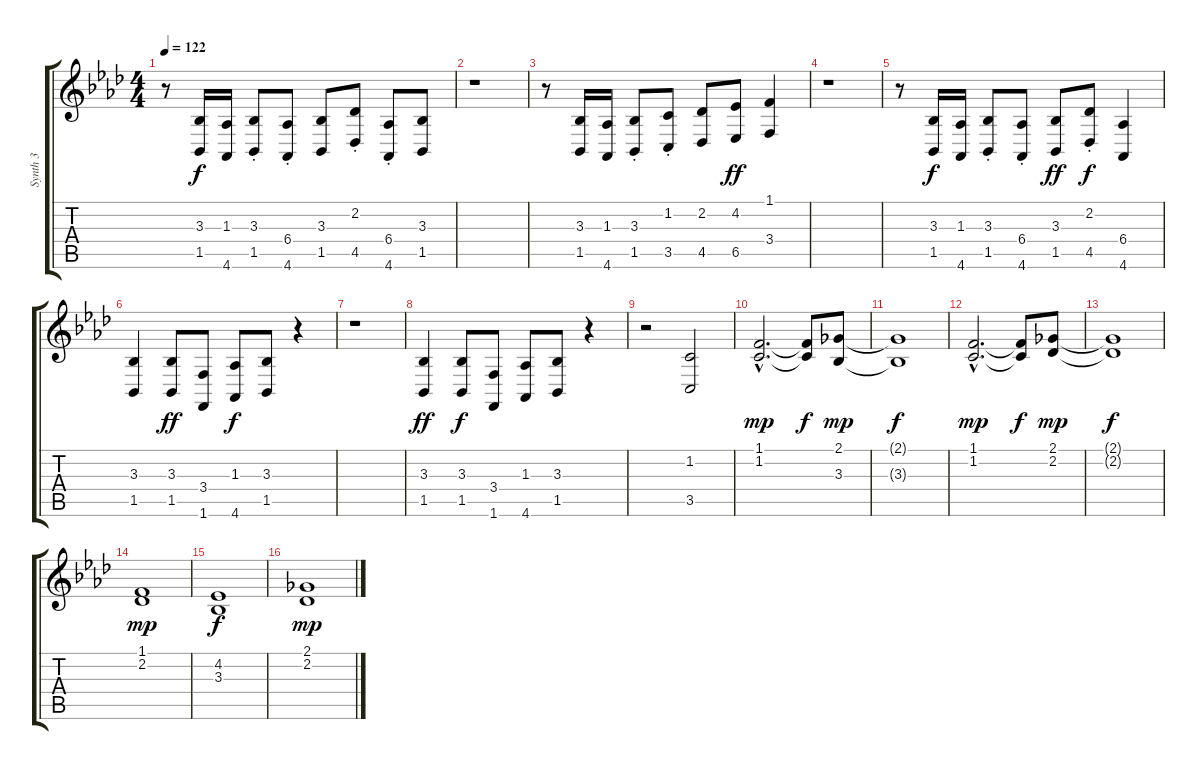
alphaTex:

\track ("Synth 3" "Synth 3") {instrument stringensemble1}
\staff {score tabs}
\tuning (E4 B3 G3 D3 A2 E2) {hide}
\ts (4 4)
\tempo 122
\clef g2
\ks ab
r.8{dy ff} (3.3 1.5).16{dy f} (1.3 4.6).16 (3.3{st} 1.5{st}).8 (6.4{st} 4.6{st}).8 (3.3 1.5).8 (2.2{st} 4.5{st}).8 (6.4{st} 4.6{st}).8 (3.3 1.5).8 |
r.1 |
r.8 (3.3 1.5).16 (1.3 4.6).16 (3.3{st} 1.5{st}).8 (1.2{st} 3.5{st}).8 (2.2 4.5).8 (4.2 6.5).8{dy ff} (1.1 3.4).4 |
r.1 |
r.8 (3.3 1.5).16{dy f} (1.3 4.6).16 (3.3{st} 1.5{st}).8 (6.4{st} 4.6{st}).8 (3.3 1.5).8{dy ff} (2.2{st} 4.5{st}).8{dy f} (6.4 4.6).4 |
(3.3 1.5).4 (3.3 1.5).8{dy ff} (3.4 1.6).8 (1.3 4.6).8{dy f} (3.3 1.5).8 r.4 |
r.1 |
(3.3 1.5).4{dy ff} (3.3 1.5).8{dy f} (3.4 1.6).8 (1.3 4.6).8 (3.3 1.5).8 r.4 |
r.2 (1.2 3.5).2 |
(1.1{hac} 1.2{hac}).2{d dy mp} (1.1{t} 1.2{t}).8{dy f} (2.1 3.3).8{dy mp} |
(2.1{t} 3.3{t}).1{dy f} |
(1.1{hac} 1.2{hac}).2{d dy mp} (1.1{t} 1.2{t}).8{dy f} (2.1 2.2).8{dy mp} |
(2.1{t} 2.2{t}).1{dy f} |
(1.1 2.2).1{dy mp} |
(4.2 3.3).1{dy f} |
(2.1 2.2).1{dy mp}
